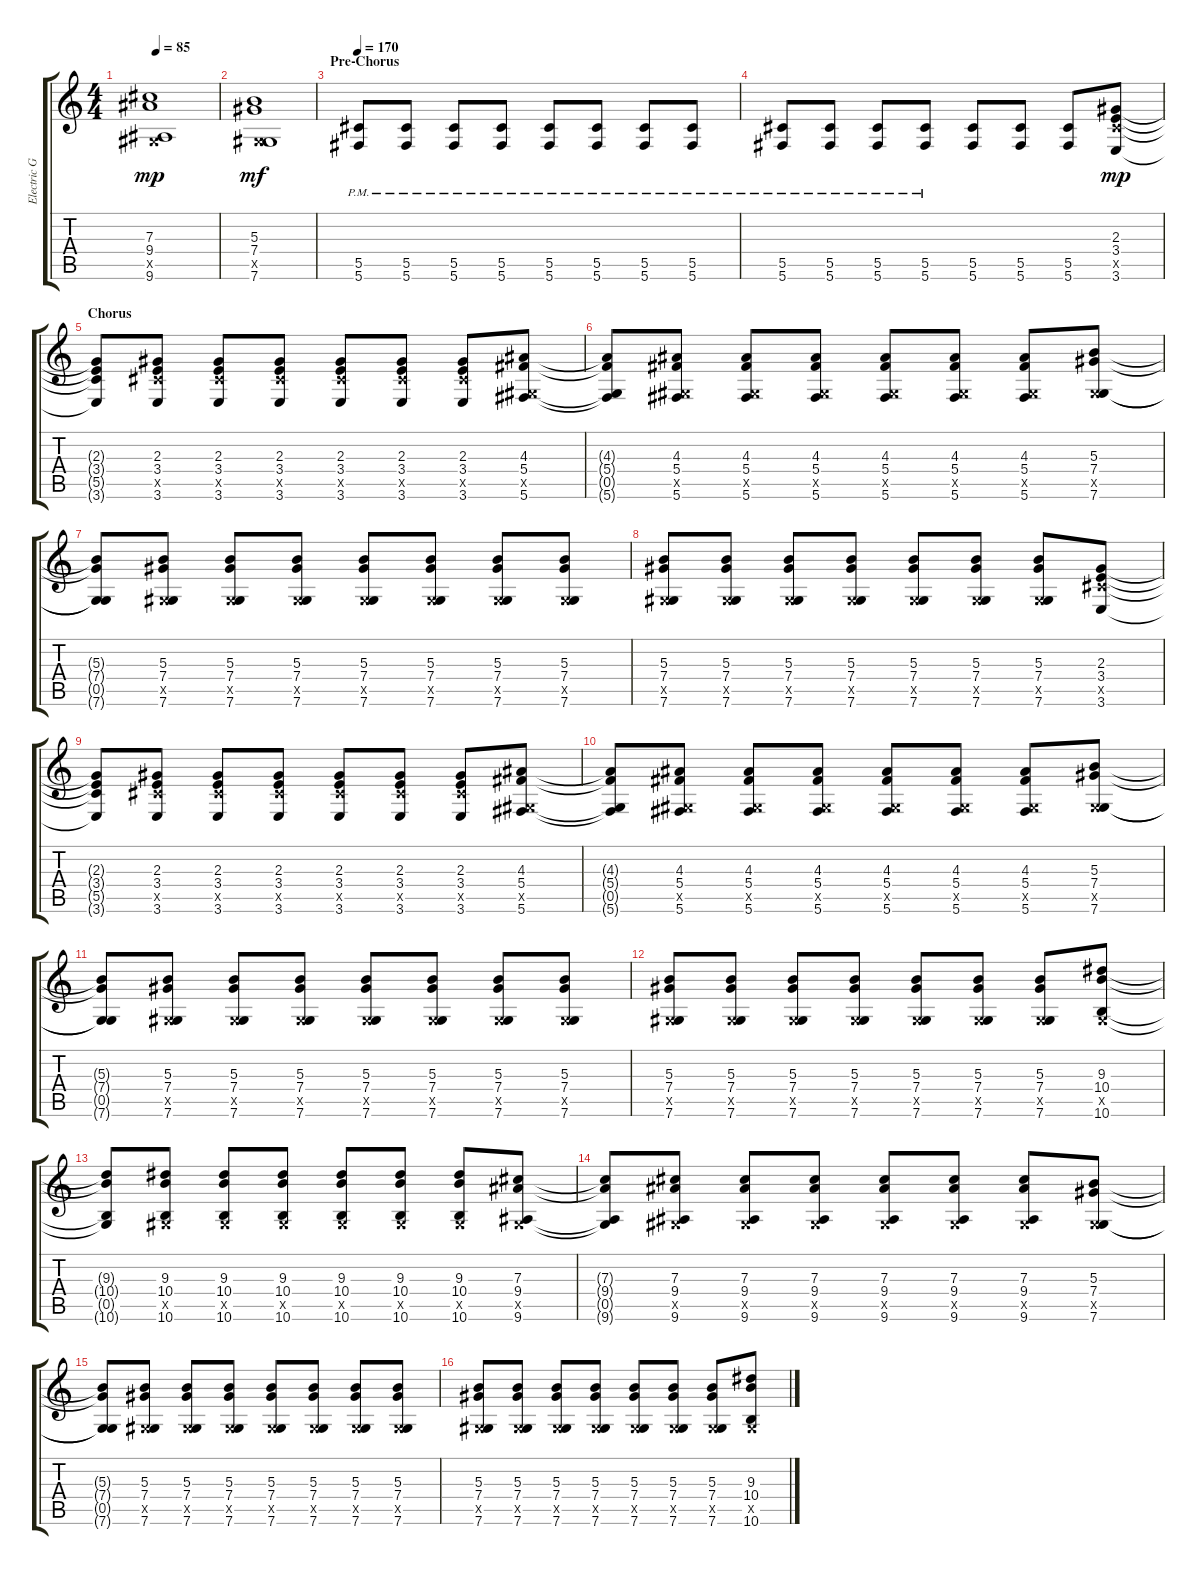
\track ("Electric Guitar" "Electric G") {instrument distortionguitar}
\staff {score tabs}
\tuning (Eb4 Bb3 Gb3 Db3 Ab2 Db2) {hide}
\ts (4 4)
\tempo 85
\clef g2
\ks c
(7.3 9.4 0.5{x} 9.6).1{dy mp} |
(5.3 7.4 0.5{x} 7.6).1{dy mf} |
\section ("" "Pre-Chorus")
\tempo 170
(5.5{pm} 5.6{pm}).8 (5.5{pm} 5.6{pm}).8 (5.5{pm} 5.6{pm}).8 (5.5{pm} 5.6{pm}).8 (5.5{pm} 5.6{pm}).8 (5.5{pm} 5.6{pm}).8 (5.5{pm} 5.6{pm}).8 (5.5{pm} 5.6{pm}).8 |
(5.5{pm} 5.6{pm}).8 (5.5{pm} 5.6{pm}).8 (5.5{pm} 5.6{pm}).8 (5.5{pm} 5.6{pm}).8 (5.5 5.6).8 (5.5 5.6).8 (5.5 5.6).8 (2.3 3.4 5.5{x} 3.6).8{dy mp} |
\section ("" "Chorus")
(2.3{t} 3.4{t} 5.5{t} 3.6{t}).8 (2.3 3.4 5.5{x} 3.6).8 (2.3 3.4 5.5{x} 3.6).8 (2.3 3.4 5.5{x} 3.6).8 (2.3 3.4 5.5{x} 3.6).8 (2.3 3.4 5.5{x} 3.6).8 (2.3 3.4 5.5{x} 3.6).8 (4.3 5.4 0.5{x} 5.6).8 |
(4.3{t} 5.4{t} 0.5{t} 5.6{t}).8 (4.3 5.4 0.5{x} 5.6).8 (4.3 5.4 0.5{x} 5.6).8 (4.3 5.4 0.5{x} 5.6).8 (4.3 5.4 0.5{x} 5.6).8 (4.3 5.4 0.5{x} 5.6).8 (4.3 5.4 0.5{x} 5.6).8 (5.3 7.4 0.5{x} 7.6).8 |
(5.3{t} 7.4{t} 0.5{t} 7.6{t}).8 (5.3 7.4 0.5{x} 7.6).8 (5.3 7.4 0.5{x} 7.6).8 (5.3 7.4 0.5{x} 7.6).8 (5.3 7.4 0.5{x} 7.6).8 (5.3 7.4 0.5{x} 7.6).8 (5.3 7.4 0.5{x} 7.6).8 (5.3 7.4 0.5{x} 7.6).8 |
(5.3 7.4 0.5{x} 7.6).8 (5.3 7.4 0.5{x} 7.6).8 (5.3 7.4 0.5{x} 7.6).8 (5.3 7.4 0.5{x} 7.6).8 (5.3 7.4 0.5{x} 7.6).8 (5.3 7.4 0.5{x} 7.6).8 (5.3 7.4 0.5{x} 7.6).8 (2.3 3.4 5.5{x} 3.6).8 |
(2.3{t} 3.4{t} 5.5{t} 3.6{t}).8 (2.3 3.4 5.5{x} 3.6).8 (2.3 3.4 5.5{x} 3.6).8 (2.3 3.4 5.5{x} 3.6).8 (2.3 3.4 5.5{x} 3.6).8 (2.3 3.4 5.5{x} 3.6).8 (2.3 3.4 5.5{x} 3.6).8 (4.3 5.4 0.5{x} 5.6).8 |
(4.3{t} 5.4{t} 0.5{t} 5.6{t}).8 (4.3 5.4 0.5{x} 5.6).8 (4.3 5.4 0.5{x} 5.6).8 (4.3 5.4 0.5{x} 5.6).8 (4.3 5.4 0.5{x} 5.6).8 (4.3 5.4 0.5{x} 5.6).8 (4.3 5.4 0.5{x} 5.6).8 (5.3 7.4 0.5{x} 7.6).8 |
(5.3{t} 7.4{t} 0.5{t} 7.6{t}).8 (5.3 7.4 0.5{x} 7.6).8 (5.3 7.4 0.5{x} 7.6).8 (5.3 7.4 0.5{x} 7.6).8 (5.3 7.4 0.5{x} 7.6).8 (5.3 7.4 0.5{x} 7.6).8 (5.3 7.4 0.5{x} 7.6).8 (5.3 7.4 0.5{x} 7.6).8 |
(5.3 7.4 0.5{x} 7.6).8 (5.3 7.4 0.5{x} 7.6).8 (5.3 7.4 0.5{x} 7.6).8 (5.3 7.4 0.5{x} 7.6).8 (5.3 7.4 0.5{x} 7.6).8 (5.3 7.4 0.5{x} 7.6).8 (5.3 7.4 0.5{x} 7.6).8 (9.3 10.4 0.5{x} 10.6).8 |
(9.3{t} 10.4{t} 0.5{t} 10.6{t}).8 (9.3 10.4 0.5{x} 10.6).8 (9.3 10.4 0.5{x} 10.6).8 (9.3 10.4 0.5{x} 10.6).8 (9.3 10.4 0.5{x} 10.6).8 (9.3 10.4 0.5{x} 10.6).8 (9.3 10.4 0.5{x} 10.6).8 (7.3 9.4 0.5{x} 9.6).8 |
(7.3{t} 9.4{t} 0.5{t} 9.6{t}).8 (7.3 9.4 0.5{x} 9.6).8 (7.3 9.4 0.5{x} 9.6).8 (7.3 9.4 0.5{x} 9.6).8 (7.3 9.4 0.5{x} 9.6).8 (7.3 9.4 0.5{x} 9.6).8 (7.3 9.4 0.5{x} 9.6).8 (5.3 7.4 0.5{x} 7.6).8 |
(5.3{t} 7.4{t} 0.5{t} 7.6{t}).8 (5.3 7.4 0.5{x} 7.6).8 (5.3 7.4 0.5{x} 7.6).8 (5.3 7.4 0.5{x} 7.6).8 (5.3 7.4 0.5{x} 7.6).8 (5.3 7.4 0.5{x} 7.6).8 (5.3 7.4 0.5{x} 7.6).8 (5.3 7.4 0.5{x} 7.6).8 |
(5.3 7.4 0.5{x} 7.6).8 (5.3 7.4 0.5{x} 7.6).8 (5.3 7.4 0.5{x} 7.6).8 (5.3 7.4 0.5{x} 7.6).8 (5.3 7.4 0.5{x} 7.6).8 (5.3 7.4 0.5{x} 7.6).8 (5.3 7.4 0.5{x} 7.6).8 (9.3 10.4 0.5{x} 10.6).8
